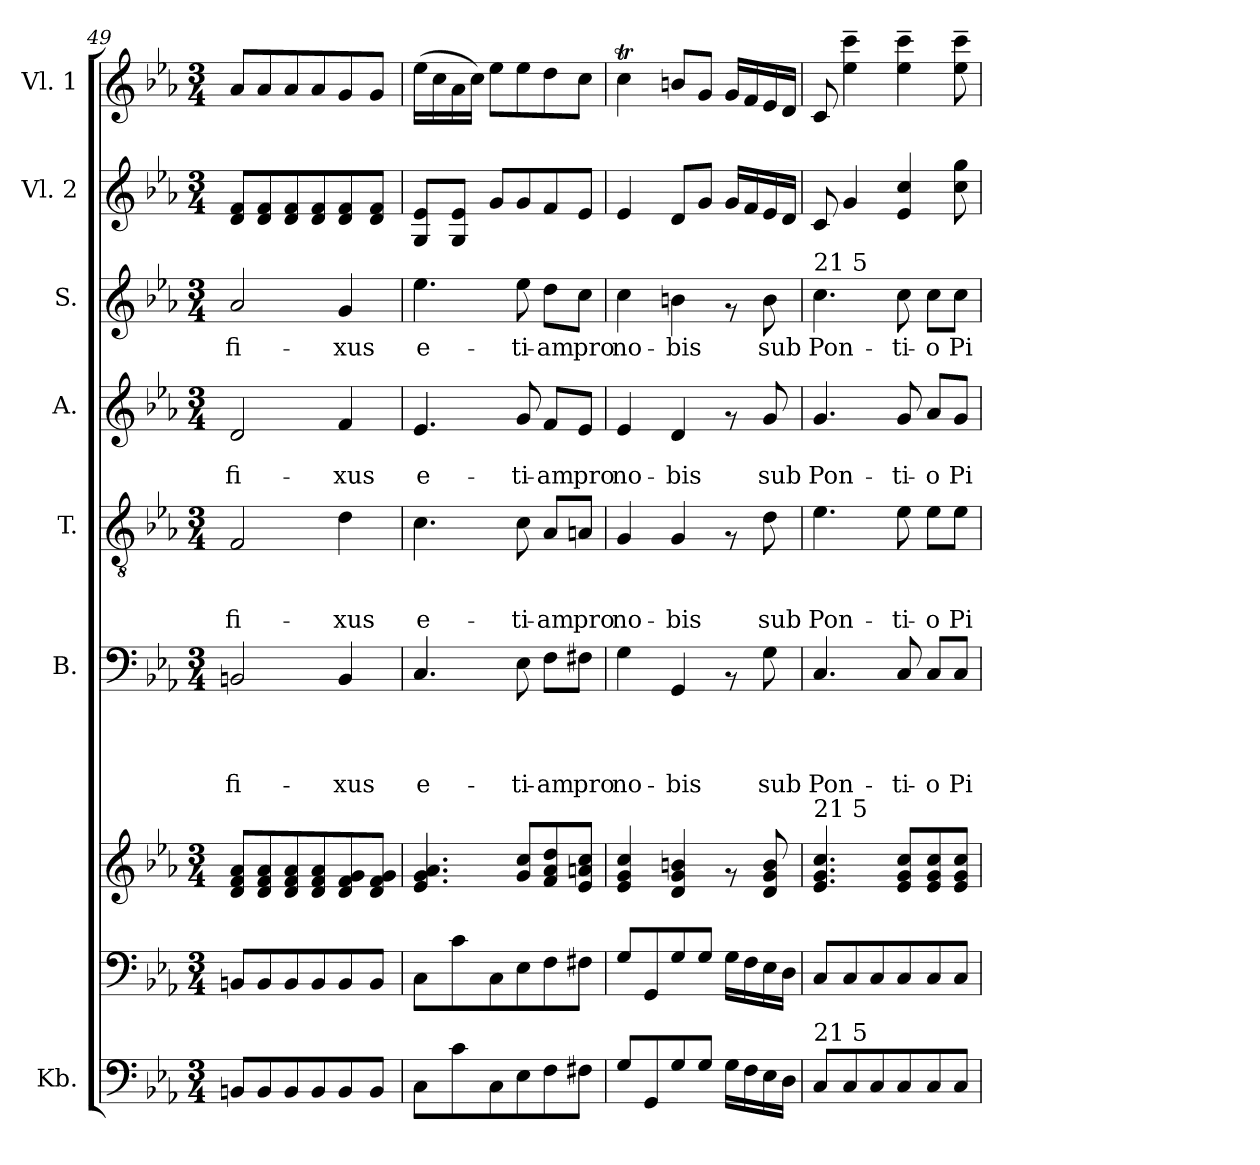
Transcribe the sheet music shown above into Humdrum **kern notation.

**kern	**kern	**kern	**kern	**text	**text	**text	**text	**kern	**text	**text	**text	**kern	**text	**text	**kern	**text	**kern	**kern
*part9	*part8	*part7	*part6	*part6	*part6	*part6	*part6	*part5	*part5	*part5	*part5	*part4	*part4	*part4	*part3	*part3	*part2	*part1
*staff9	*staff8	*staff7	*staff6	*staff6	*staff6	*staff6	*staff6	*staff5	*staff5	*staff5	*staff5	*staff4	*staff4	*staff4	*staff3	*staff3	*staff2	*staff1
*I"Kb.	*	*	*I"B.	*	*	*	*	*I"T.	*	*	*	*I"A.	*	*	*I"S.	*	*I"Vl. 2	*I"Vl. 1
*I'Kb.	*	*	*I'B.	*	*	*	*	*I'T.	*	*	*	*I'A.	*	*	*I'S.	*	*I'Vl. 2	*I'Vl. 1
*clefF4	*clefF4	*clefG2	*clefF4	*	*	*	*	*clefGv2	*	*	*	*clefG2	*	*	*clefG2	*	*clefG2	*clefG2
*k[b-e-a-]	*k[b-e-a-]	*k[b-e-a-]	*k[b-e-a-]	*	*	*	*	*k[b-e-a-]	*	*	*	*k[b-e-a-]	*	*	*k[b-e-a-]	*	*k[b-e-a-]	*k[b-e-a-]
*E-:	*E-:	*E-:	*E-:	*	*	*	*	*E-:	*	*	*	*E-:	*	*	*E-:	*	*E-:	*E-:
*M3/4	*M3/4	*M3/4	*M3/4	*	*	*	*	*M3/4	*	*	*	*M3/4	*	*	*M3/4	*	*M3/4	*M3/4
=49	=49	=49	=49	=49	=49	=49	=49	=49	=49	=49	=49	=49	=49	=49	=49	=49	=49	=49
!	!	!	!	!	!	!	!LO:LY:b	!	!	!	!LO:LY:b	!	!	!LO:LY:b	!	!LO:LY:b	!	!
8BBn/L	8BBn/L	8d/ 8f/ 8a-/L	2BBn/	.	.	.	-fi-	2F/	.	.	-fi-	2d/	.	-fi-	2a-/	-fi-	8d/ 8f/L	8a-/L
8BB/	8BB/	8d/ 8f/ 8a-/	.	.	.	.	.	.	.	.	.	.	.	.	.	.	8d/ 8f/	8a-/
8BB/	8BB/	8d/ 8f/ 8a-/	.	.	.	.	.	.	.	.	.	.	.	.	.	.	8d/ 8f/	8a-/
8BB/	8BB/	8d/ 8f/ 8a-/	.	.	.	.	.	.	.	.	.	.	.	.	.	.	8d/ 8f/	8a-/
!	!	!	!	!	!	!	!LO:LY:b	!	!	!	!LO:LY:b	!	!	!LO:LY:b	!	!LO:LY:b	!	!
8BB/	8BB/	8d/ 8f/ 8g/	4BB/	.	.	.	-xus	4d\	.	.	-xus	4f/	.	-xus	4g/	-xus	8d/ 8f/	8g/
8BB/J	8BB/J	8d/ 8f/ 8g/J	.	.	.	.	.	.	.	.	.	.	.	.	.	.	8d/ 8f/J	8g/J
=50	=50	=50	=50	=50	=50	=50	=50	=50	=50	=50	=50	=50	=50	=50	=50	=50	=50	=50
!	!	!	!	!	!	!	!LO:LY:b	!	!	!	!LO:LY:b	!	!	!LO:LY:b	!	!LO:LY:b	!	!
8C\L	8C\L	4.e-/ 4.g/ 4.a-/	4.C/	.	.	.	e-	4.c\	.	.	e-	4.e-/	.	e-	4.ee-\	e-	8G/ 8e-/L	(>16ee-\LL
.	.	.	.	.	.	.	.	.	.	.	.	.	.	.	.	.	.	16cc\
8c\	8c\	.	.	.	.	.	.	.	.	.	.	.	.	.	.	.	8G/ 8e-/J	16a-\
.	.	.	.	.	.	.	.	.	.	.	.	.	.	.	.	.	.	16cc\JJ)
8C\	8C\	.	.	.	.	.	.	.	.	.	.	.	.	.	.	.	8g/L	8ee-\L
!	!	!	!	!	!	!	!LO:LY:b	!	!	!	!LO:LY:b	!	!	!LO:LY:b	!	!LO:LY:b	!	!
8E-\	8E-\	8g/ 8cc/L	8E-\	.	.	.	-ti-	8c\	.	.	-ti-	8g/	.	-ti-	8ee-\	-ti-	8g/	8ee-\
!	!	!	!	!	!	!	!LO:LY:b	!	!	!	!LO:LY:b	!	!	!LO:LY:b	!	!LO:LY:b	!	!
8F\	8F\	8f/ 8a-/ 8dd/	8F\L	.	.	.	-am	8A-/L	.	.	-am	8f/L	.	-am	8dd\L	-am	8f/	8dd\
!	!	!	!	!	!	!	!LO:LY:b	!	!	!	!LO:LY:b	!	!	!LO:LY:b	!	!LO:LY:b	!	!
8F#X\J	8F#X\J	8e-/ 8an/ 8cc/J	8F#X\J	.	.	.	pro	8An/J	.	.	pro	8e-/J	.	pro	8cc\J	pro	8e-/J	8cc\J
=51	=51	=51	=51	=51	=51	=51	=51	=51	=51	=51	=51	=51	=51	=51	=51	=51	=51	=51
!	!	!	!	!	!	!	!LO:LY:b	!	!	!	!LO:LY:b	!	!	!LO:LY:b	!	!LO:LY:b	!	!
8G/L	8G/L	4e-/ 4g/ 4cc/	4G\	.	.	.	no-	4G/	.	.	no-	4e-/	.	no-	4cc\	no-	4e-/	4ccT\
8GG/	8GG/	.	.	.	.	.	.	.	.	.	.	.	.	.	.	.	.	.
!	!	!	!	!	!	!	!LO:LY:b	!	!	!	!LO:LY:b	!	!	!LO:LY:b	!	!LO:LY:b	!	!
8G/	8G/	4d/ 4g/ 4bn/	4GG/	.	.	.	-bis	4G/	.	.	-bis	4d/	.	-bis	4bn\	-bis	8d/L	8bn/L
8G/J	8G/J	.	.	.	.	.	.	.	.	.	.	.	.	.	.	.	8g/J	8g/J
16G\LL	16G\LL	8rf	8rAA	.	.	.	.	8rF	.	.	.	8rf	.	.	8rf	.	16g/LL	16g/LL
16F\	16F\	.	.	.	.	.	.	.	.	.	.	.	.	.	.	.	16f/	16f/
!	!	!	!	!	!	!	!LO:LY:b	!	!	!	!LO:LY:b	!	!	!LO:LY:b	!	!LO:LY:b	!	!
16E-\	16E-\	8d/ 8g/ 8b/	8G\	.	.	.	sub	8d\	.	.	sub	8g/	.	sub	8b\	sub	16e-/	16e-/
16D\JJ	16D\JJ	.	.	.	.	.	.	.	.	.	.	.	.	.	.	.	16d/JJ	16d/JJ
!!LO:PB:g=z
=52	=52	=52	=52	=52	=52	=52	=52	=52	=52	=52	=52	=52	=52	=52	=52	=52	=52	=52
!	!	!	!	!	!	!	!	!	!	!	!	!	!	!	!LO:TX:a:t=21 5	!	!	!
!	!	!LO:TX:a:t=21 5	!	!	!	!	!	!	!	!	!	!	!	!	!	!	!	!
!LO:TX:a:t=21 5	!	!	!	!	!	!	!	!	!	!	!	!	!	!	!	!	!	!
!	!	!	!	!	!	!	!LO:LY:b	!	!	!	!LO:LY:b	!	!	!LO:LY:b	!	!LO:LY:b	!	!
8C/L	8C/L	4.e-/ 4.g/ 4.cc/	4.C/	.	.	.	Pon-	4.e-\	.	.	Pon-	4.g/	.	Pon-	4.cc\	Pon-	8c/	8c/
8C/	8C/	.	.	.	.	.	.	.	.	.	.	.	.	.	.	.	4g/	4ee-\~> 4ccc\~>
8C/	8C/	.	.	.	.	.	.	.	.	.	.	.	.	.	.	.	.	.
!	!	!	!	!	!	!	!LO:LY:b	!	!	!	!LO:LY:b	!	!	!LO:LY:b	!	!LO:LY:b	!	!
8C/	8C/	8e-/ 8g/ 8cc/L	8C/	.	.	.	-ti-	8e-\	.	.	-ti-	8g/	.	-ti-	8cc\	-ti-	4e-/ 4cc/	4ee-\~> 4ccc\~>
!	!	!	!	!	!	!	!LO:LY:b	!	!	!	!LO:LY:b	!	!	!LO:LY:b	!	!LO:LY:b	!	!
8C/	8C/	8e-/ 8g/ 8cc/	8C/L	.	.	.	-o	8e-\L	.	.	-o	8a-/L	.	-o	8cc\L	-o	.	.
!	!	!	!	!	!	!	!LO:LY:b	!	!	!	!LO:LY:b	!	!	!LO:LY:b	!	!LO:LY:b	!	!
8C/J	8C/J	8e-/ 8g/ 8cc/J	8C/J	.	.	.	Pi-	8e-\J	.	.	Pi-	8g/J	.	Pi-	8cc\J	Pi-	8cc\ 8gg\	8ee-\~> 8ccc\~>
=	=	=	=	=	=	=	=	=	=	=	=	=	=	=	=	=	=	=
*-	*-	*-	*-	*-	*-	*-	*-	*-	*-	*-	*-	*-	*-	*-	*-	*-	*-	*-
